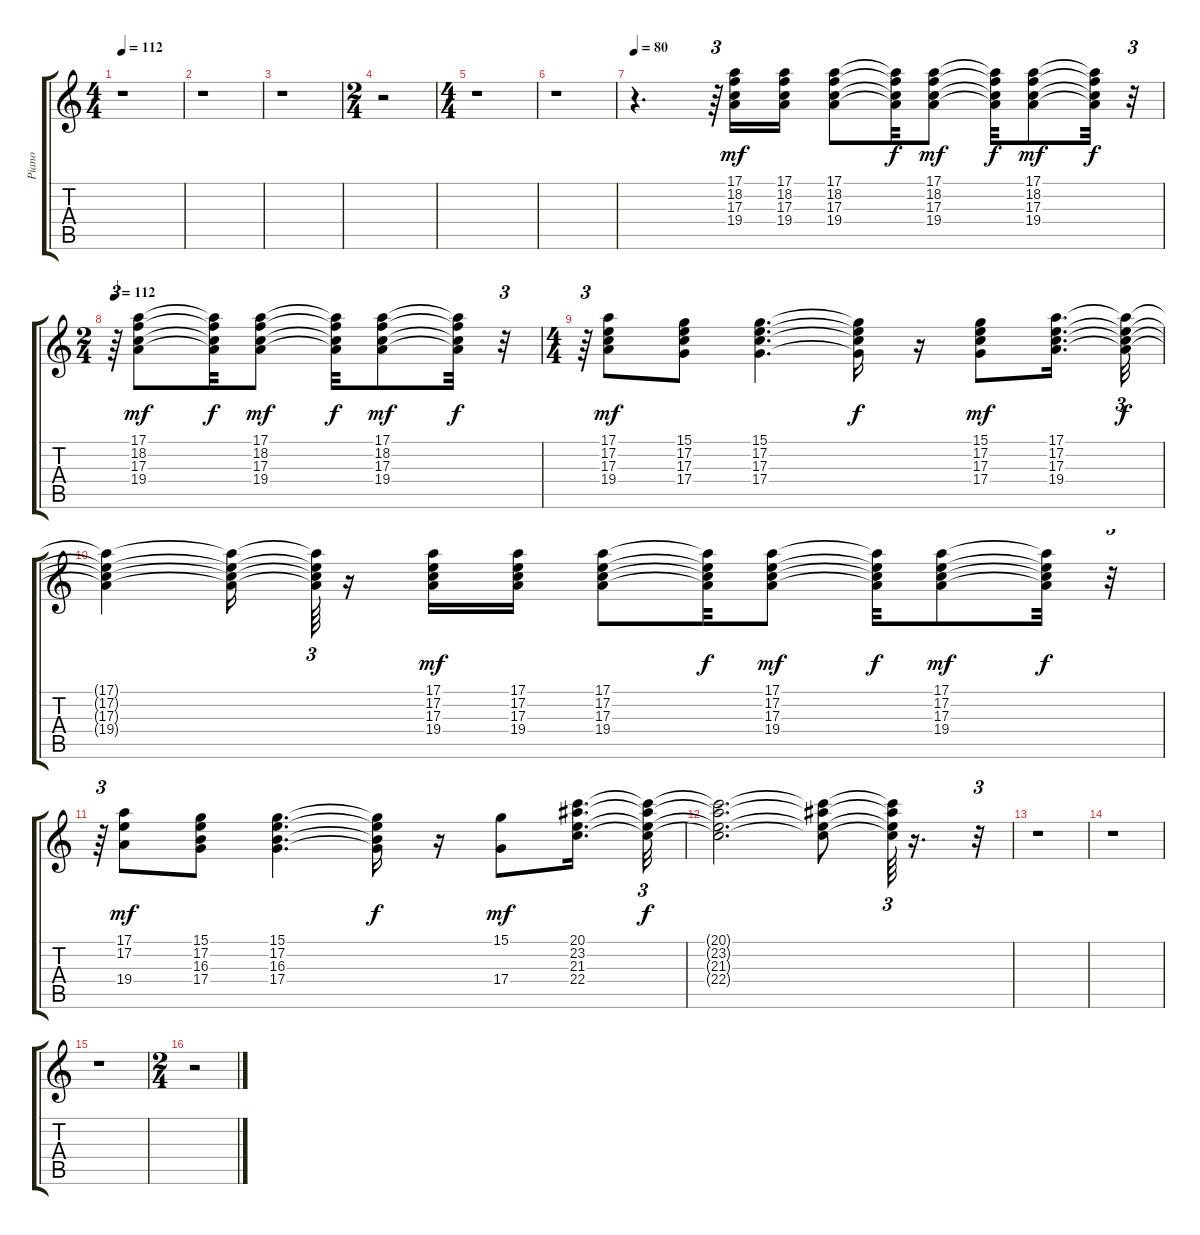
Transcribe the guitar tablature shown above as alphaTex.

\track ("Piano" "Piano") {instrument electricpiano2}
\staff {score tabs}
\tuning (E4 B3 G3 D3 A2 E2) {hide}
\ts (4 4)
\tempo 112
\clef g2
\ks c
r.1{dy f} |
r.1 |
r.1 |
\ts (2 4)
r.2 |
\ts (4 4)
r.1 |
r.1 |
\tempo 80
r.4{d} r.64{tu (3 2)} (17.1 18.2 17.3 19.4).16{dy mf} (17.1 18.2 17.3 19.4).16 (17.1 18.2 17.3 19.4).8 (17.1{t} 18.2{t} 17.3{t} 19.4{t}).32{dy f} (17.1 18.2 17.3 19.4).8{dy mf} (17.1{t} 18.2{t} 17.3{t} 19.4{t}).32{dy f} (17.1 18.2 17.3 19.4).8{dy mf} (17.1{t} 18.2{t} 17.3{t} 19.4{t}).32{dy f} r.32{tu (3 2)} |
\ts (2 4)
\tempo 112
r.64{tu (3 2)} (17.1 18.2 17.3 19.4).8{dy mf} (17.1{t} 18.2{t} 17.3{t} 19.4{t}).32{dy f} (17.1 18.2 17.3 19.4).8{dy mf} (17.1{t} 18.2{t} 17.3{t} 19.4{t}).32{dy f} (17.1 18.2 17.3 19.4).8{dy mf} (17.1{t} 18.2{t} 17.3{t} 19.4{t}).32{dy f} r.32{tu (3 2)} |
\ts (4 4)
r.64{tu (3 2)} (17.1 17.2 17.3 19.4).8{dy mf} (15.1 17.2 17.3 17.4).8 (15.1 17.2 17.3 17.4).4{d} (15.1{t} 17.2{t} 17.3{t} 17.4{t}).16{dy f} r.16 (15.1 17.2 17.3 17.4).8{dy mf} (17.1 17.2 17.3 19.4).16{d} (17.1{t} 17.2{t} 17.3{t} 19.4{t}).32{tu (3 2) dy f} |
(17.1{t} 17.2{t} 17.3{t} 19.4{t}).4 (17.1{t} 17.2{t} 17.3{t} 19.4{t}).16 (17.1{t} 17.2{t} 17.3{t} 19.4{t}).64{tu (3 2)} r.16 (17.1 17.2 17.3 19.4).16{dy mf} (17.1 17.2 17.3 19.4).16 (17.1 17.2 17.3 19.4).8 (17.1{t} 17.2{t} 17.3{t} 19.4{t}).32{dy f} (17.1 17.2 17.3 19.4).8{dy mf} (17.1{t} 17.2{t} 17.3{t} 19.4{t}).32{dy f} (17.1 17.2 17.3 19.4).8{dy mf} (17.1{t} 17.2{t} 17.3{t} 19.4{t}).32{dy f} r.32{tu (3 2)} |
r.64{tu (3 2)} (17.1 17.2 19.4).8{dy mf} (15.1 17.2 16.3 17.4).8 (15.1 17.2 16.3 17.4).4{d} (15.1{t} 17.2{t} 16.3{t} 17.4{t}).16{dy f} r.16 (15.1 17.4).8{dy mf} (20.1 23.2 21.3 22.4).16{d} (20.1{t} 23.2{t} 21.3{t} 22.4{t}).32{tu (3 2) dy f} |
(20.1{t} 23.2{t} 21.3{t} 22.4{t}).2{d} (20.1{t} 23.2{t} 21.3{t} 22.4{t}).8 (20.1{t} 23.2{t} 21.3{t} 22.4{t}).64{tu (3 2)} r.16{d} r.32{tu (3 2)} |
r.1 |
r.1 |
r.1 |
\ts (2 4)
r.2
